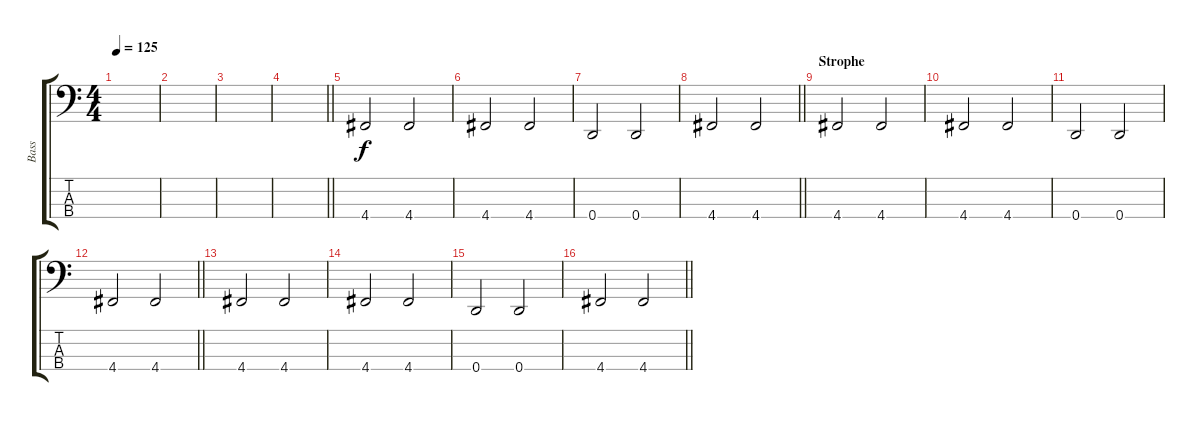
\track ("Bass" "Bass") {instrument electricbassfinger}
\staff {score tabs}
\tuning (G2 D2 A1 D1) {hide}
\ts (4 4)
\section ("" "")
\tempo 125
\clef f4
\ks c
|
|
|
\barLineRight lightlight
|
\section ("" "")
4.4.2 4.4.2 |
4.4.2 4.4.2 |
0.4.2 0.4.2 |
\barLineRight lightlight
4.4.2 4.4.2 |
\section ("" "Strophe")
4.4.2 4.4.2 |
4.4.2 4.4.2 |
0.4.2 0.4.2 |
\barLineRight lightlight
4.4.2 4.4.2 |
4.4.2 4.4.2 |
4.4.2 4.4.2 |
0.4.2 0.4.2 |
\barLineRight lightlight
4.4.2 4.4.2
